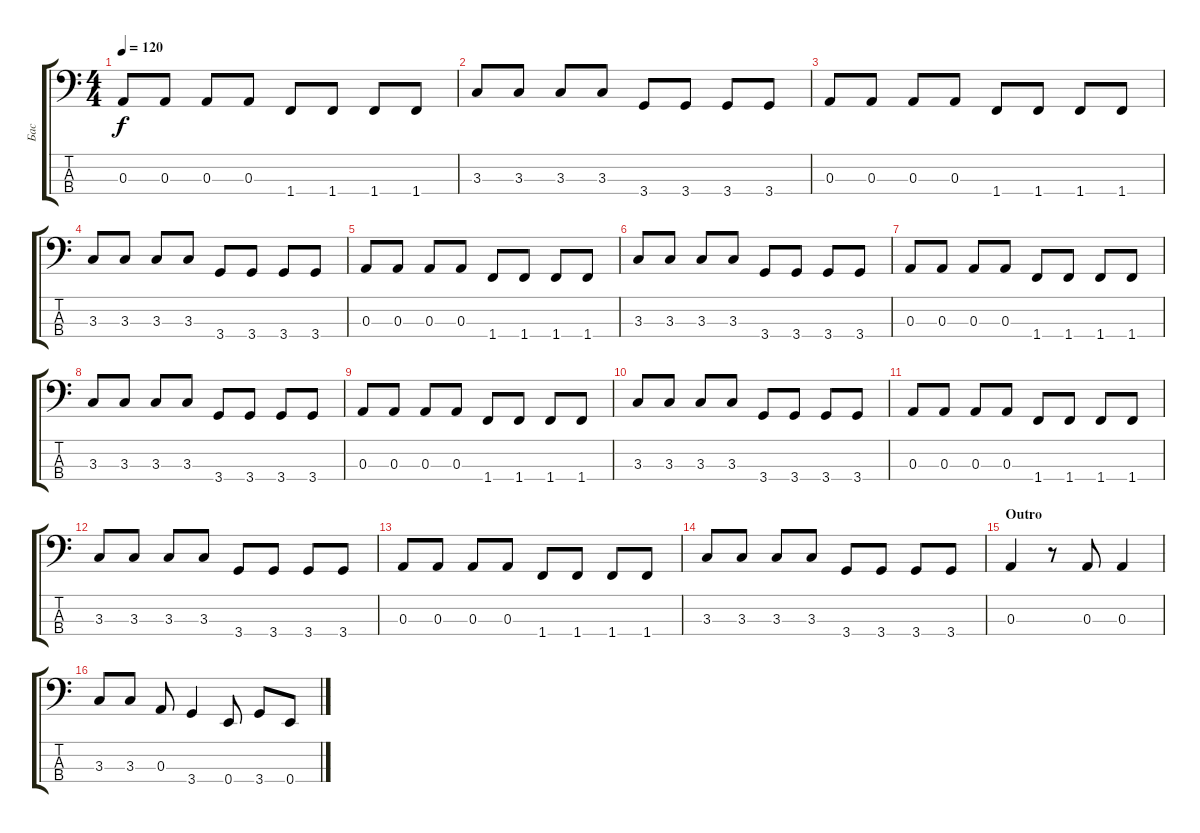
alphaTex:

\track ("Бас" "Бас") {instrument electricbasspick}
\staff {score tabs}
\tuning (G2 D2 A1 E1) {hide}
\ts (4 4)
\tempo 120
\clef f4
\ks c
0.3.8{dy f} 0.3.8 0.3.8 0.3.8 1.4.8 1.4.8 1.4.8 1.4.8 |
3.3.8 3.3.8 3.3.8 3.3.8 3.4.8 3.4.8 3.4.8 3.4.8 |
0.3.8 0.3.8 0.3.8 0.3.8 1.4.8 1.4.8 1.4.8 1.4.8 |
3.3.8 3.3.8 3.3.8 3.3.8 3.4.8 3.4.8 3.4.8 3.4.8 |
0.3.8 0.3.8 0.3.8 0.3.8 1.4.8 1.4.8 1.4.8 1.4.8 |
3.3.8 3.3.8 3.3.8 3.3.8 3.4.8 3.4.8 3.4.8 3.4.8 |
0.3.8 0.3.8 0.3.8 0.3.8 1.4.8 1.4.8 1.4.8 1.4.8 |
3.3.8 3.3.8 3.3.8 3.3.8 3.4.8 3.4.8 3.4.8 3.4.8 |
0.3.8 0.3.8 0.3.8 0.3.8 1.4.8 1.4.8 1.4.8 1.4.8 |
3.3.8 3.3.8 3.3.8 3.3.8 3.4.8 3.4.8 3.4.8 3.4.8 |
0.3.8 0.3.8 0.3.8 0.3.8 1.4.8 1.4.8 1.4.8 1.4.8 |
3.3.8 3.3.8 3.3.8 3.3.8 3.4.8 3.4.8 3.4.8 3.4.8 |
0.3.8 0.3.8 0.3.8 0.3.8 1.4.8 1.4.8 1.4.8 1.4.8 |
3.3.8 3.3.8 3.3.8 3.3.8 3.4.8 3.4.8 3.4.8 3.4.8 |
\section ("" "Outro")
0.3.4 r.8 0.3.8 0.3.4 |
3.3.8 3.3.8 0.3.8 3.4.4 0.4.8 3.4.8 0.4.8
